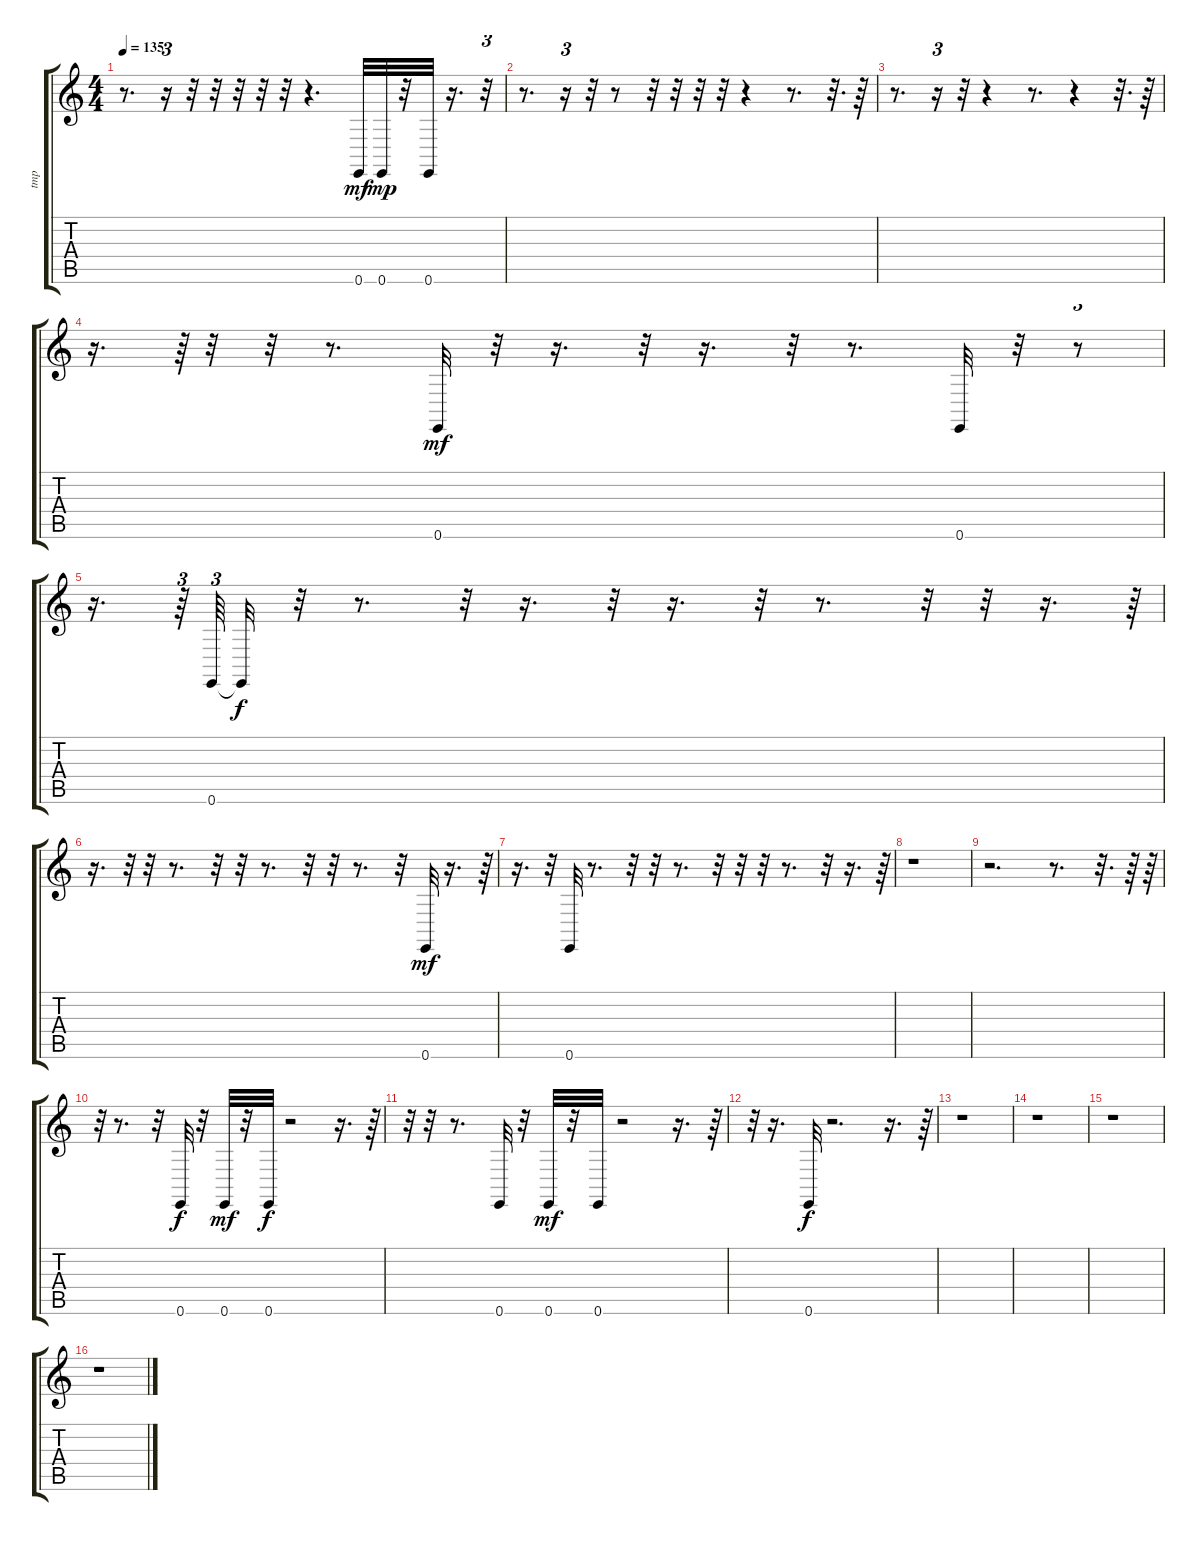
\track ("tmp" "tmp") {instrument timpani}
\staff {score tabs}
\tuning (E4 B3 G3 D3 A2 E2) {hide}
\ts (4 4)
\tempo 135
\clef g2
\ks c
r.8{d dy p} r.16{tu (3 2)} r.32 r.32 r.32 r.32 r.32 r.4{d} 0.6.32{dy mf} 0.6.32{dy mp} r.32 0.6.32 r.16{d} r.32{tu (3 2)} |
r.8{d} r.16{tu (3 2)} r.32 r.8 r.32 r.32 r.32 r.32 r.4 r.8{d} r.32{d} r.64 |
r.8{d} r.16{tu (3 2)} r.32 r.4 r.8{d} r.4 r.32{d} r.64 |
r.16{d} r.64{tu (3 2)} r.32 r.32 r.8{d} 0.6.32{dy mf} r.32 r.16{d} r.32 r.16{d} r.32 r.8{d} 0.6.32 r.32 r.8{tu (3 2)} |
r.16{d} r.64{tu (3 2)} 0.6.64{tu (3 2)} 0.6{t}.32{dy f} r.32 r.8{d} r.32 r.16{d} r.32 r.16{d} r.32 r.8{d} r.32 r.32 r.16{d} r.64{tu (3 2)} |
r.16{d} r.32{tu (3 2)} r.32 r.8{d} r.32 r.32 r.8{d} r.32 r.32 r.8{d} r.32 0.6.32{dy mf} r.16{d} r.64{tu (3 2)} |
r.16{d} r.32{tu (3 2)} 0.6.32 r.8{d} r.32 r.32 r.8{d} r.32 r.32 r.32 r.8{d} r.32 r.16{d} r.64{tu (3 2)} |
r.1 |
r.2{d} r.8{d} r.32{d} r.64 r.64{tu (3 2)} |
r.32{tu (3 2)} r.8{d} r.32 0.6.32{dy f} r.32 0.6.32{dy mf} r.32 0.6.32{dy f} r.2 r.16{d} r.64{tu (3 2)} |
r.32{tu (3 2)} r.32 r.8{d} 0.6.32 r.32 0.6.32{dy mf} r.32 0.6.32 r.2 r.16{d} r.64{tu (3 2)} |
r.32{tu (3 2)} r.16{d} 0.6.32{dy f} r.2{d} r.16{d} r.64{tu (3 2)} |
r.1 |
r.1 |
r.1 |
r.1
